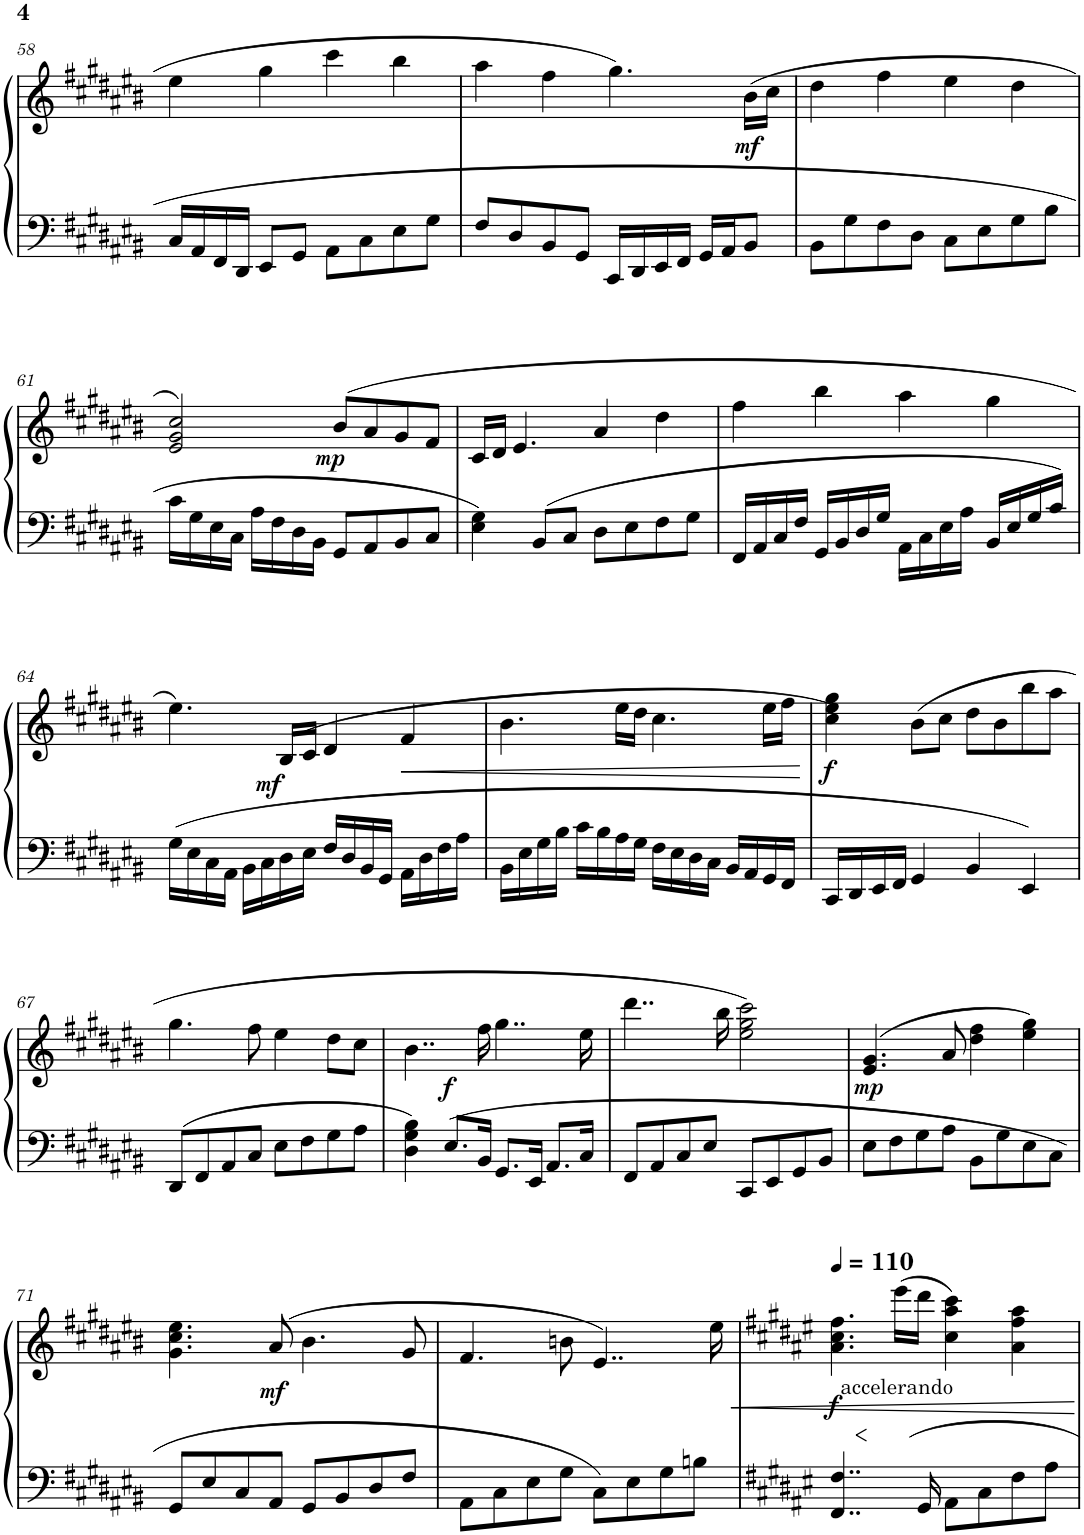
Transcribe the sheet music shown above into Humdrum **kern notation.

**kern	**kern	**dynam
*part1	*part1	*part1
*staff2	*staff1	*staff1/2
*I"Piano	*	*
*I'Pno.	*	*
!!LO:PB:g=z
*clefF4	*clefG2	*
*k[f#c#g#d#a#e#b#]	*k[f#c#g#d#a#e#b#]	*
*M4/4	*M4/4	*
=58	=58	=58
16C#/LL	4ee#\	.
16AA#/	.	.
16FF#/	.	.
16DD#/JJ	.	.
8EE#/L	4gg#\	.
8GG#/J	.	.
8AA#\L	4ccc#\	.
8C#\	.	.
8E#\	4bb#\	.
8G#\J	.	.
=59	=59	=59
8F#/L	4aa#\	.
8D#/	.	.
8BB#/	4ff#\	.
8GG#/J	.	.
16EE#/LL	4.gg#\	.
16DD#/	.	.
16EE#/	.	.
16FF#/JJ	.	.
16GG#/LL	.	.
16AA#/J	.	.
!	!	!LO:DY:b
8BB#/J	(16b#\LL	mf
.	16cc#\JJ	.
=60	=60	=60
8BB#\L	4dd#\	.
8G#\	.	.
8F#\	4ff#\	.
8D#\J	.	.
8C#\L	4ee#\	.
8E#\	.	.
8G#\	4dd#\	.
8B#\J	.	.
!!LO:LB:g=z
=61	=61	=61
16c#\LL	2e#/ 2g#/ 2cc#/)	.
16G#\	.	.
16E#\	.	.
16C#\JJ	.	.
16A#\LL	.	.
16F#\	.	.
16D#\	.	.
16BB#\JJ	.	.
!	!	!LO:DY:b
8GG#/L	(8b#/L	mp
8AA#/	8a#/	.
8BB#/	8g#/	.
8C#/J	8f#/J	.
=62	=62	=62
4E#\ 4G#\	16c#/LL	.
.	16d#/JJ	.
.	4.e#/	.
8BB#/L	.	.
8C#/J	.	.
8D#\L	4a#/	.
8E#\	.	.
8F#\	4dd#\	.
8G#\J	.	.
=63	=63	=63
16FF#/LL	4ff#\	.
16AA#/	.	.
16C#/	.	.
16F#/JJ	.	.
16GG#/LL	4bb#\	.
16BB#/	.	.
16D#/	.	.
16G#/JJ	.	.
16AA#\LL	4aa#\	.
16C#\	.	.
16E#\	.	.
16A#\JJ	.	.
16BB#/LL	4gg#\	.
16E#/	.	.
16G#/	.	.
16c#/JJ	.	.
!!LO:LB:g=z
=64	=64	=64
16G#\LL	4.ee#\)	.
16E#\	.	.
16C#\	.	.
16AA#\JJ	.	.
16BB#\LL	.	.
16C#\	.	.
!	!	!LO:DY:b
16D#\	(16B#/LL	mf
16E#\JJ	16c#/JJ	.
16F#/LL	4d#/	.
16D#/	.	.
16BB#/	.	.
16GG#/JJ	.	.
!	!	!LO:HP:b
16AA#\LL	4f#/	<
16D#\	.	.
16F#\	.	.
16A#\JJ	.	.
=65	=65	=65
16BB#\LL	4.b#\	.
16E#\	.	.
16G#\	.	.
16B#\JJ	.	.
16c#\LL	.	.
16B#\	.	.
16A#\	16ee#\LL	.
16G#\JJ	16dd#\JJ	.
16F#\LL	4.cc#\	.
16E#\	.	.
16D#\	.	.
16C#\JJ	.	.
16BB#/LL	.	.
16AA#/	.	.
16GG#/	16ee#\LL	.
16FF#/JJ	16ff#\JJ	.
.	.	[
=66	=66	=66
!	!	!LO:DY:b
16CC#/LL	4cc#\ 4ee#\ 4gg#\)	f
16DD#/	.	.
16EE#/	.	.
16FF#/JJ	.	.
4GG#/	(8b#\L	.
.	8cc#\J	.
4BB#/	8dd#\L	.
.	8b#\	.
4EE#/	8bb#\	.
.	8aa#\J	.
!!LO:LB:g=z
=67	=67	=67
8DD#/L	4.gg#\	.
8FF#/	.	.
8AA#/	.	.
8C#/J	8ff#\	.
8E#\L	4ee#\	.
8F#\	.	.
8G#\	8dd#\L	.
8A#\J	8cc#\J	.
=68	=68	=68
4D#\ 4G#\ 4B#\	4..b#\	.
!	!	!LO:DY:a=2
8.E#/L	.	f
16BB#/Jk	16ff#\	.
8.GG#/L	4..gg#\	.
16EE#/Jk	.	.
8.AA#/L	.	.
16C#/Jk	16ee#\	.
=69	=69	=69
8FF#/L	4..ddd#\	.
8AA#/	.	.
8C#/	.	.
8E#/J	.	.
.	16bb#\	.
8CC#/L	2ee#\ 2gg#\ 2ccc#\)	.
8EE#/	.	.
8GG#/	.	.
8BB#/J	.	.
=70	=70	=70
!	!	!LO:DY:b
8E#\L	(4.e#/ 4.g#/	mp
8F#\	.	.
8G#\	.	.
8A#\J	8a#/	.
8BB#\L	4dd#\ 4ff#\	.
8G#\	.	.
8E#\	4ee#\ 4gg#\)	.
8C#\J	.	.
!!LO:LB:g=z
=71	=71	=71
8GG#/L	4.g#\ 4.cc#\ 4.ee#\	.
8E#/	.	.
8C#/	.	.
!	!	!LO:DY:b
8AA#/J	(8a#/	mf
8GG#/L	4.b#\	.
8BB#/	.	.
8D#/	.	.
8F#/J	8g#/	.
=72	=72	=72
8AA#\L	4.f#/	.
8C#\	.	.
8E#\	.	.
8G#\J	8bn\	.
8C#\L	4..e#/)	.
8E#\	.	.
8G#\	.	.
8Bn\J	.	.
.	16ee#\	.
=73	=73	=73
*k[f#c#g#d#a#e#]	*k[f#c#g#d#a#e#]	*
*	*MM110	*
!	!LO:TX:b:t=accelerando	!
!	!	!LO:HP:b
!	!	!LO:DY:n=1:b
4..FF#/ 4..F#/	4.a#\ 4.cc#\ 4.ff#\	< f
.	(16eee#\LL	[
16GG#/	16ddd#\JJ	.
8AA#\L	4cc#\ 4aa#\ 4ccc#\)	.
8C#\	.	.
8F#\	4a#\ 4ff#\ 4aa#\	.
8A#\J	.	.
=	=	=
*-	*-	*-
